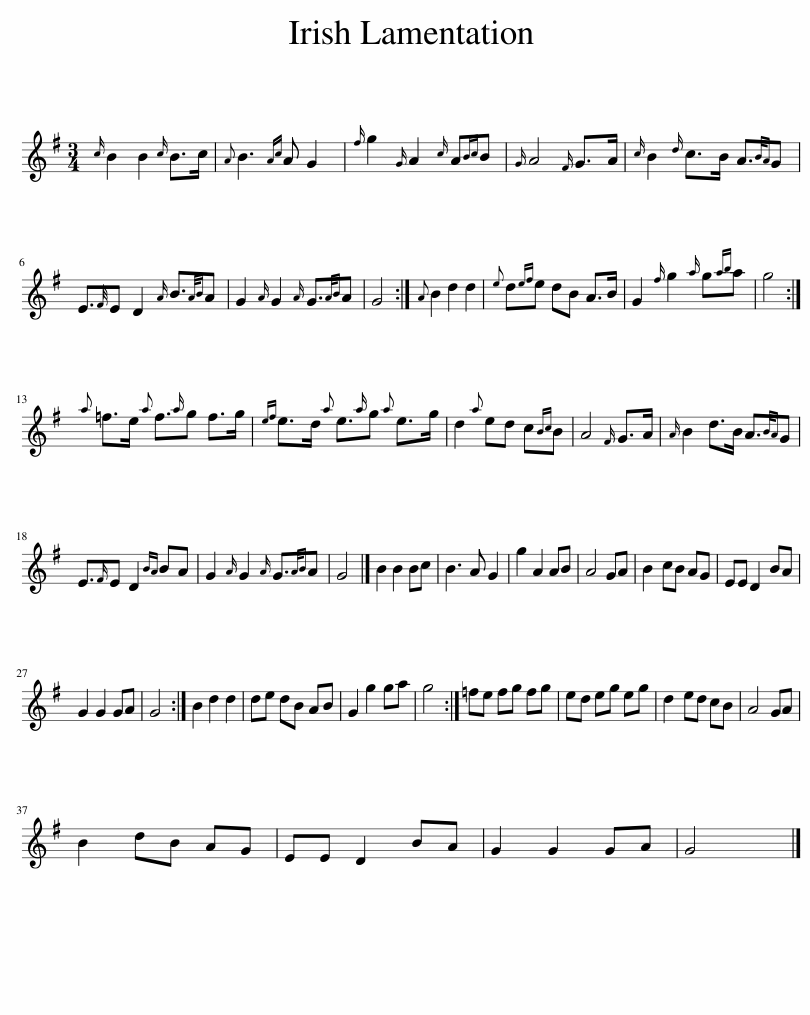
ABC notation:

X:1
L:1/8
M:3/4
I:linebreak $
K:G
V:1 treble
V:1
{c} B2 B2{c} B>c |{A} B3{Ac} A G2 |{f} g2{G} A2{c} A{Bc}B |{G} A4{F} G>A |{c} B2{d} c>B A3/2{BA}G |$ %5
 E3/2{F}E D2{A} B3/2{AB}A | G2{A} G2{A} G3/2{AB}A | G4 :|{A} B2 d2 d2 |{e} d{ef}e dB A>B | %10
 G2{f} g2{a} g{ab}a | g4 :|${a} =f>e{a} f3/2{a}g f>g |{ef} e>d{a} e3/2{a}g{a} e>g | d2{a} ed c{Bc}B | %15
 A4{F} G>A |{A} B2 d>B A3/2{BA}G |$ E3/2{F}E D2{BA} BA | G2{A} G2{A} G3/2{AB}A | G4 |] %20
 B2 B2 Bc | B3 A G2 | g2 A2 AB | A4 GA | B2 cB AG | %25
 EE D2 BA |$ G2 G2 GA | G4 :| B2 d2 d2 | de dB AB | %30
 G2 g2 ga | g4 :| =fe fg fg | ed eg eg | d2 ed cB | %35
 A4 GA |$ B2 dB AG | EE D2 BA | G2 G2 GA | G4 |] %40
